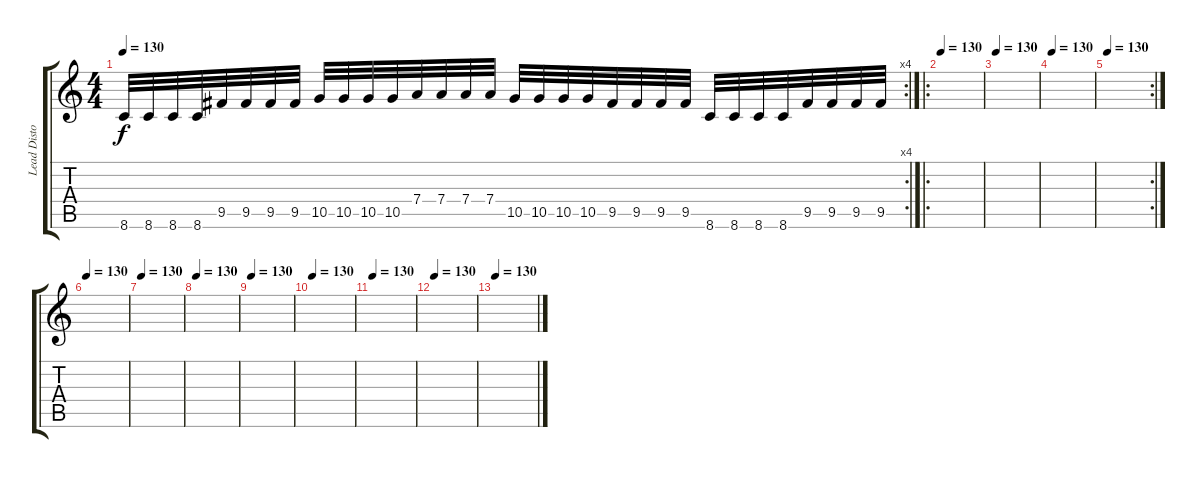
\track ("Lead Distortion Guitar" "Lead Disto") {instrument distortionguitar}
\staff {score tabs}
\tuning (E4 B3 G3 D3 A2 E2) {hide}
\rc 4
\ts (4 4)
\tempo 130
\clef g2
\ks c
8.6.32{dy f} 8.6.32 8.6.32 8.6.32 9.5.32 9.5.32 9.5.32 9.5.32 10.5.32 10.5.32 10.5.32 10.5.32 7.4.32 7.4.32 7.4.32 7.4.32 10.5.32 10.5.32 10.5.32 10.5.32 9.5.32 9.5.32 9.5.32 9.5.32 8.6.32 8.6.32 8.6.32 8.6.32 9.5.32 9.5.32 9.5.32 9.5.32 |
\ro
\tempo 130
|
\tempo 130
|
\tempo 130
|
\rc 2
\tempo 130
|
\tempo 130
|
\tempo 130
|
\tempo 130
|
\tempo 130
|
\tempo 130
|
\tempo 130
|
\tempo 130
|
\tempo 130
